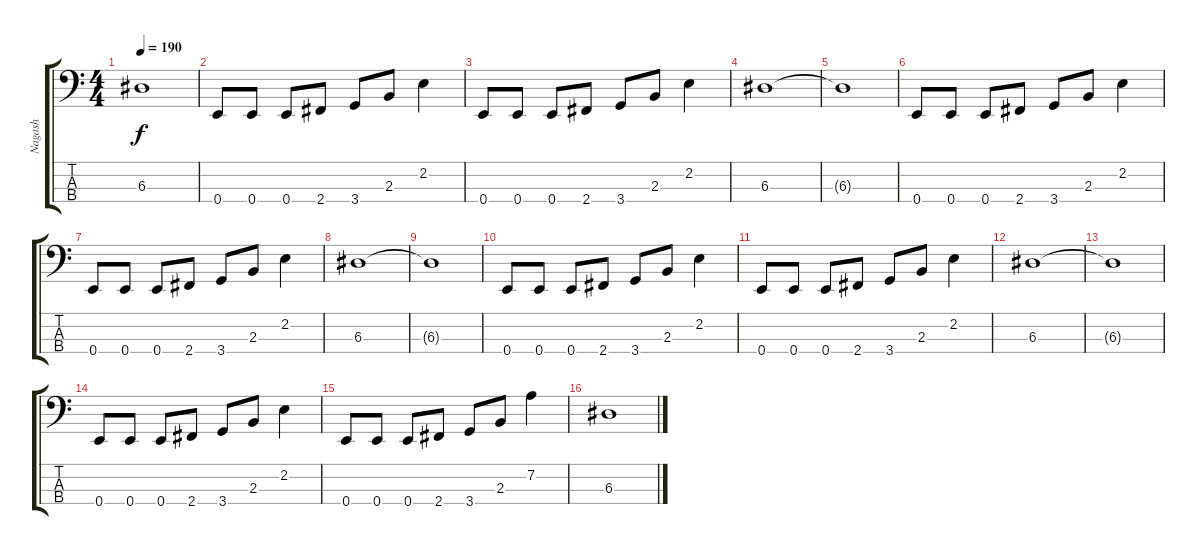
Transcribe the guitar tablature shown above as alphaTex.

\track ("Nagash" "Nagash") {instrument electricbassfinger}
\staff {score tabs}
\tuning (G2 D2 A1 E1) {hide}
\ts (4 4)
\tempo 190
\clef f4
\ks c
6.3{t}.1{dy f} |
0.4.8 0.4.8 0.4.8 2.4.8 3.4.8 2.3.8 2.2.4 |
0.4.8 0.4.8 0.4.8 2.4.8 3.4.8 2.3.8 2.2.4 |
6.3.1 |
6.3{t}.1 |
0.4.8 0.4.8 0.4.8 2.4.8 3.4.8 2.3.8 2.2.4 |
0.4.8 0.4.8 0.4.8 2.4.8 3.4.8 2.3.8 2.2.4 |
6.3.1 |
6.3{t}.1 |
0.4.8 0.4.8 0.4.8 2.4.8 3.4.8 2.3.8 2.2.4 |
0.4.8 0.4.8 0.4.8 2.4.8 3.4.8 2.3.8 2.2.4 |
6.3.1 |
6.3{t}.1 |
0.4.8 0.4.8 0.4.8 2.4.8 3.4.8 2.3.8 2.2.4 |
0.4.8 0.4.8 0.4.8 2.4.8 3.4.8 2.3.8 7.2.4 |
6.3.1
